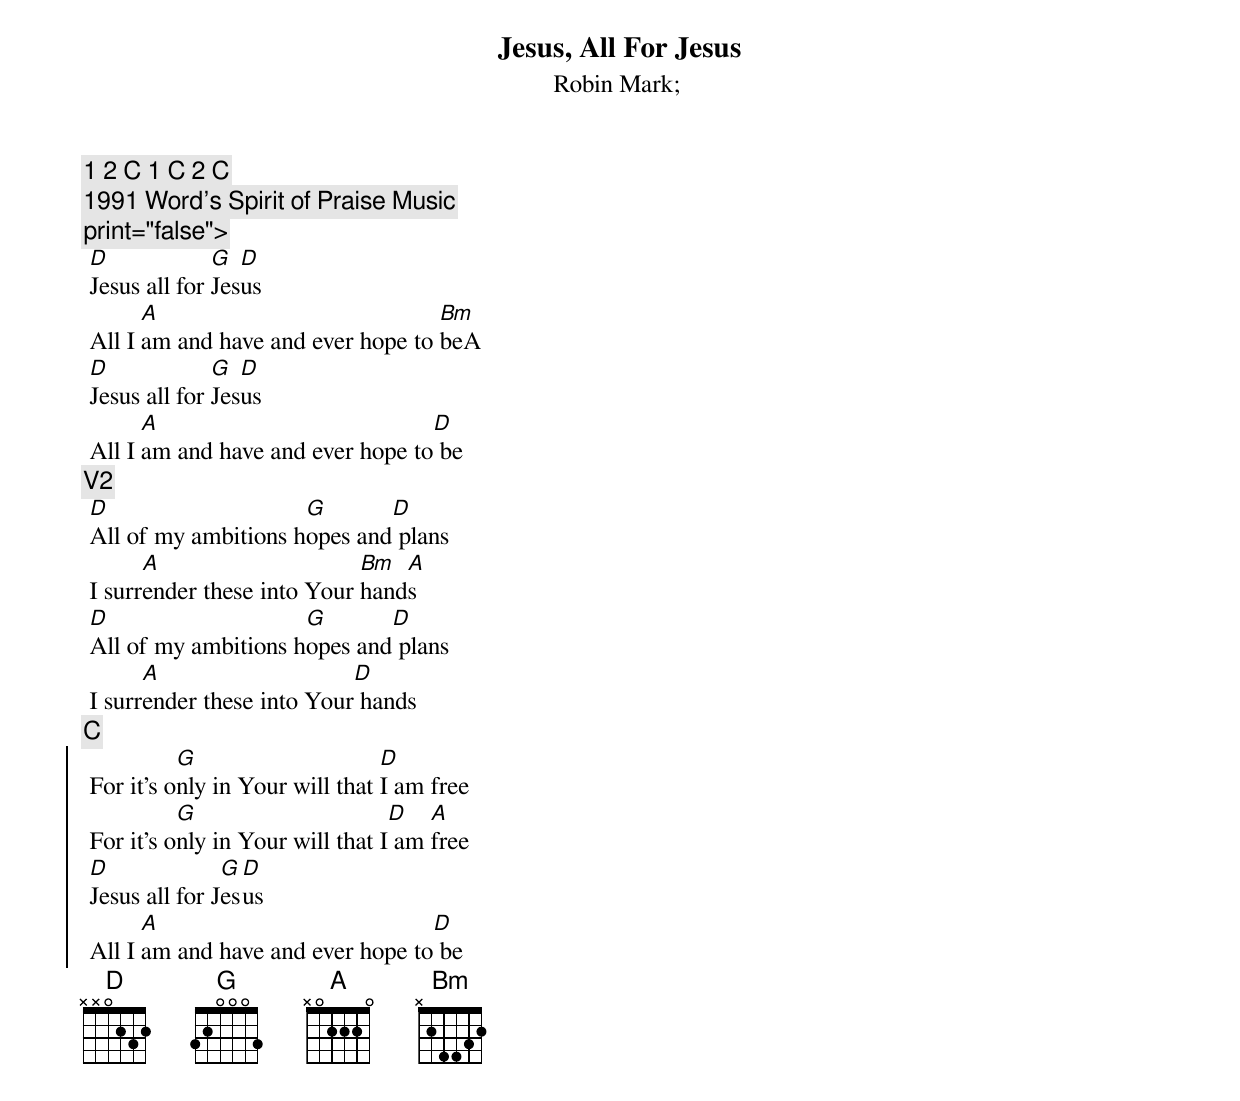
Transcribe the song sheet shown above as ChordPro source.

{title:Jesus, All For Jesus}
{subtitle:Robin Mark}
{subtitle:}
{comment:1 2 C 1 C 2 C}
{comment:1991 Word's Spirit of Praise Music}
{comment:print="false">}
 [D]Jesus all for [G]Jes[D]us
 All I [A]am and have and ever hope to [Bm]beA
 [D]Jesus all for [G]Jes[D]us
 All I [A]am and have and ever hope to[D] be
{comment:V2}
 [D]All of my ambitions h[G]opes and[D] plans
 I surr[A]ender these into Your [Bm]hand[A]s
 [D]All of my ambitions h[G]opes and[D] plans
 I surr[A]ender these into Your[D] hands
{comment:C}
{soc}
 For it's o[G]nly in Your will that [D]I am free
 For it's o[G]nly in Your will that I[D] am [A]free
 [D]Jesus all for J[G]es[D]us
 All I [A]am and have and ever hope to[D] be
{eoc}
